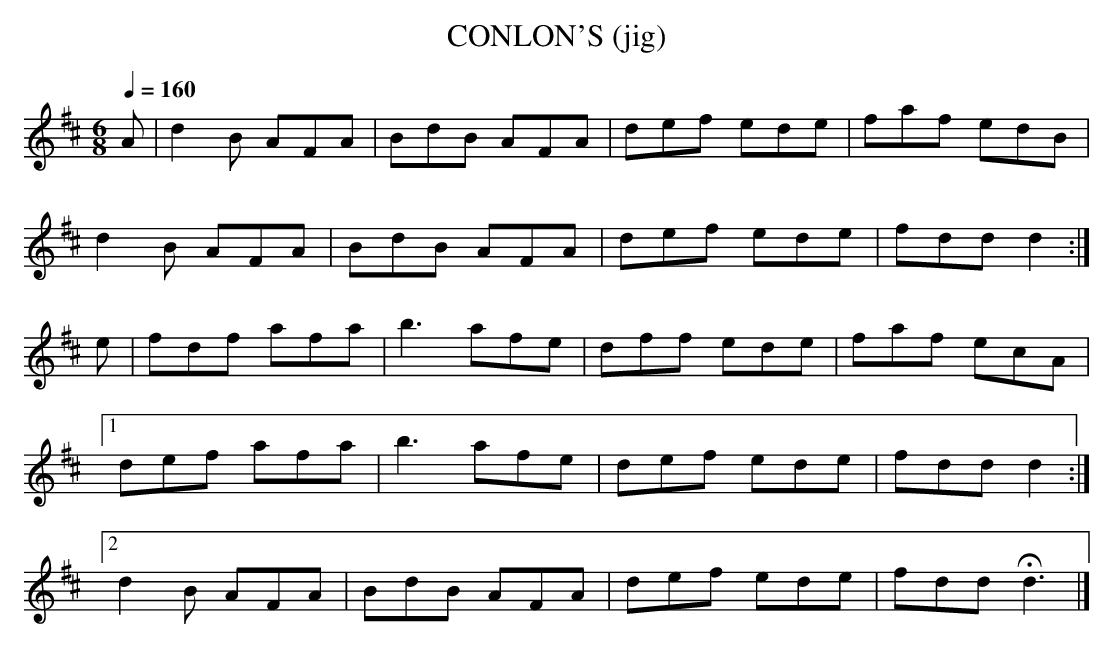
X:1
T:CONLON'S (jig)
Q:1/4=160
M:6/8
L:1/8
K:D
A|d2B AFA|BdB AFA|def ede|faf edB|
d2 B AFA|BdB AFA|def ede|fdd d2 :|
e|fdf afa|b3 afe|dff ede|faf ecA|
[1 def afa|b3 afe|def ede|fdd d2 :|
[2 d2B AFA|BdB AFA|def ede|fdd Hd3|]
